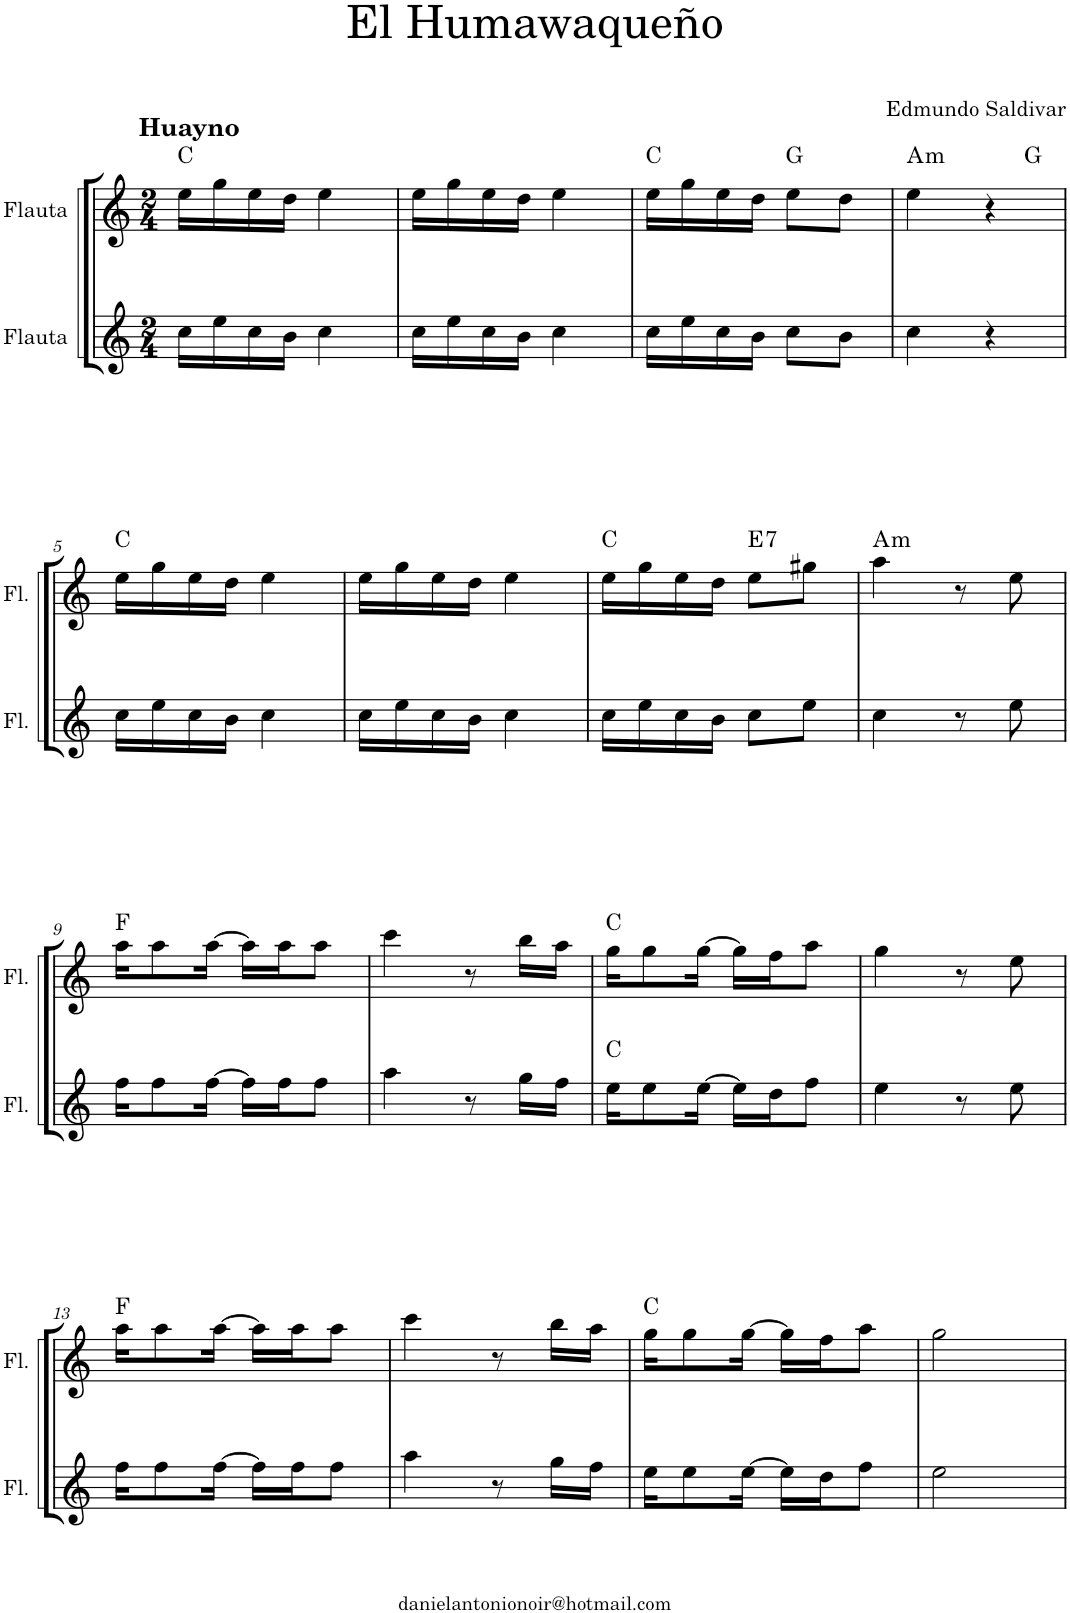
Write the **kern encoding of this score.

**kern	**kern	**harte
*part2	*part1	*part1
*staff2	*staff1	*
*I"Flauta	*I"Flauta	*
*I'Fl.	*I'Fl.	*
*clefG2	*clefG2	*
*k[]	*k[]	*
*M2/4	*M2/4	*
=1	=1	=1
!	!LO:TX:a:B:t=Huayno	!
16cc\LL	16ee\LL	C:maj
16ee\	16gg\	.
16cc\	16ee\	.
16b\JJ	16dd\JJ	.
4cc\	4ee\	.
=2	=2	=2
16cc\LL	16ee\LL	.
16ee\	16gg\	.
16cc\	16ee\	.
16b\JJ	16dd\JJ	.
4cc\	4ee\	.
=3	=3	=3
16cc\LL	16ee\LL	C:maj
16ee\	16gg\	.
16cc\	16ee\	.
16b\JJ	16dd\JJ	.
8cc\L	8ee\L	G:maj
8b\J	8dd\J	.
=4	=4	=4
!	!	!LO:H:kt=m
*	*^	*
4cc\	4ee\	4.ryy	A:min
4r	4r	.	.
.	.	8ryy	G:maj
*	*v	*v	*
!!LO:LB:g=z
=5	=5	=5
16cc\LL	16ee\LL	C:maj
16ee\	16gg\	.
16cc\	16ee\	.
16b\JJ	16dd\JJ	.
4cc\	4ee\	.
=6	=6	=6
16cc\LL	16ee\LL	.
16ee\	16gg\	.
16cc\	16ee\	.
16b\JJ	16dd\JJ	.
4cc\	4ee\	.
=7	=7	=7
16cc\LL	16ee\LL	C:maj
16ee\	16gg\	.
16cc\	16ee\	.
16b\JJ	16dd\JJ	.
!	!	!LO:H:kt=7
8cc\L	8ee\L	E:7
8ee\J	8gg#X\J	.
=8	=8	=8
!	!	!LO:H:kt=m
4cc\	4aa\	A:min
8r	8r	.
8ee\	8ee\	.
!!LO:LB:g=z
=9	=9	=9
16ff\KL	16aa\KL	F:maj
8ff\	8aa\	.
[16ff\Jk	[16aa\Jk	.
16ff\LL]	16aa\LL]	.
16ff\J	16aa\J	.
8ff\J	8aa\J	.
=10	=10	=10
4aa\	4ccc\	.
8r	8r	.
16gg\LL	16bb\LL	.
16ff\JJ	16aa\JJ	.
=11	=11	=11
16ee\KL	16gg\KL	C:maj
8ee\	8gg\	.
[16ee\Jk	[16gg\Jk	.
16ee\LL]	16gg\LL]	.
16dd\J	16ff\J	.
8ff\J	8aa\J	.
=12	=12	=12
4ee\	4gg\	.
8r	8r	.
8ee\	8ee\	.
!!LO:LB:g=z
=13	=13	=13
16ff\KL	16aa\KL	F:maj
8ff\	8aa\	.
[16ff\Jk	[16aa\Jk	.
16ff\LL]	16aa\LL]	.
16ff\J	16aa\J	.
8ff\J	8aa\J	.
=14	=14	=14
4aa\	4ccc\	.
8r	8r	.
16gg\LL	16bb\LL	.
16ff\JJ	16aa\JJ	.
=15	=15	=15
16ee\KL	16gg\KL	C:maj
8ee\	8gg\	.
[16ee\Jk	[16gg\Jk	.
16ee\LL]	16gg\LL]	.
16dd\J	16ff\J	.
8ff\J	8aa\J	.
=16	=16	=16
2ee\	2gg\	.
=	=	=
*-	*-	*-
